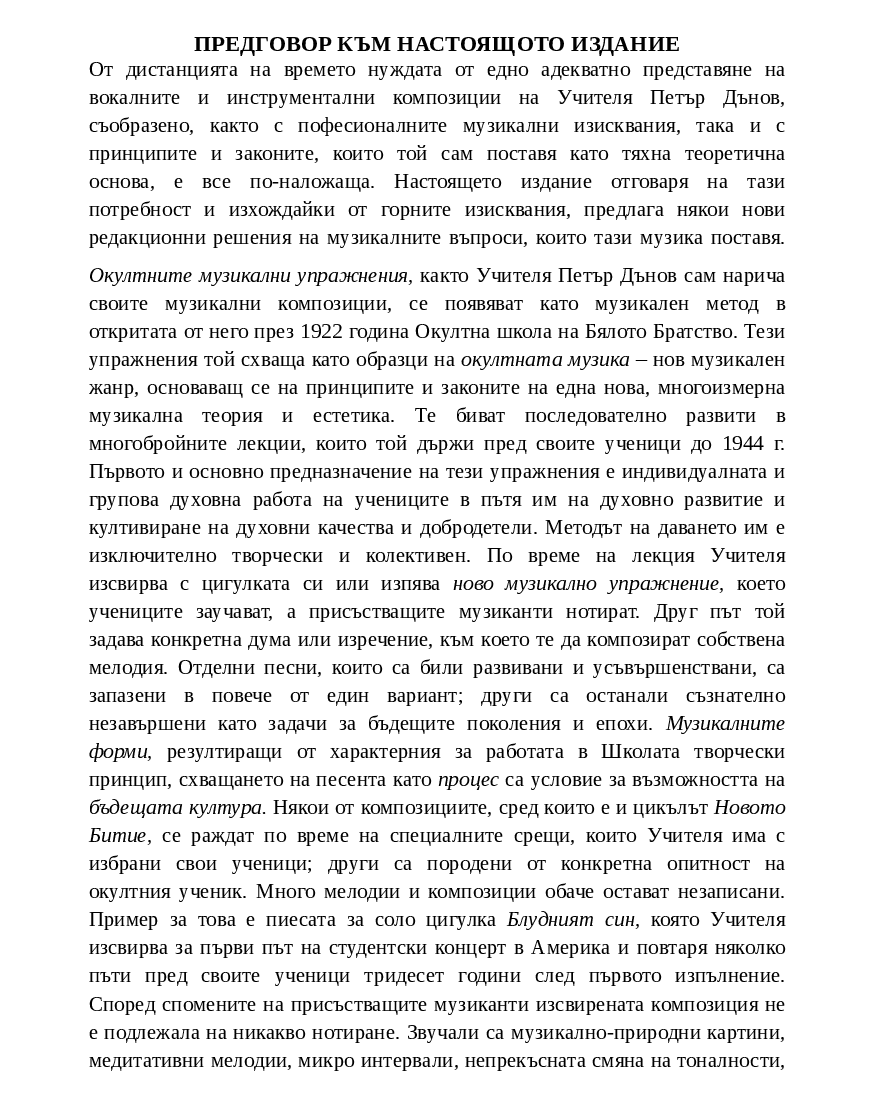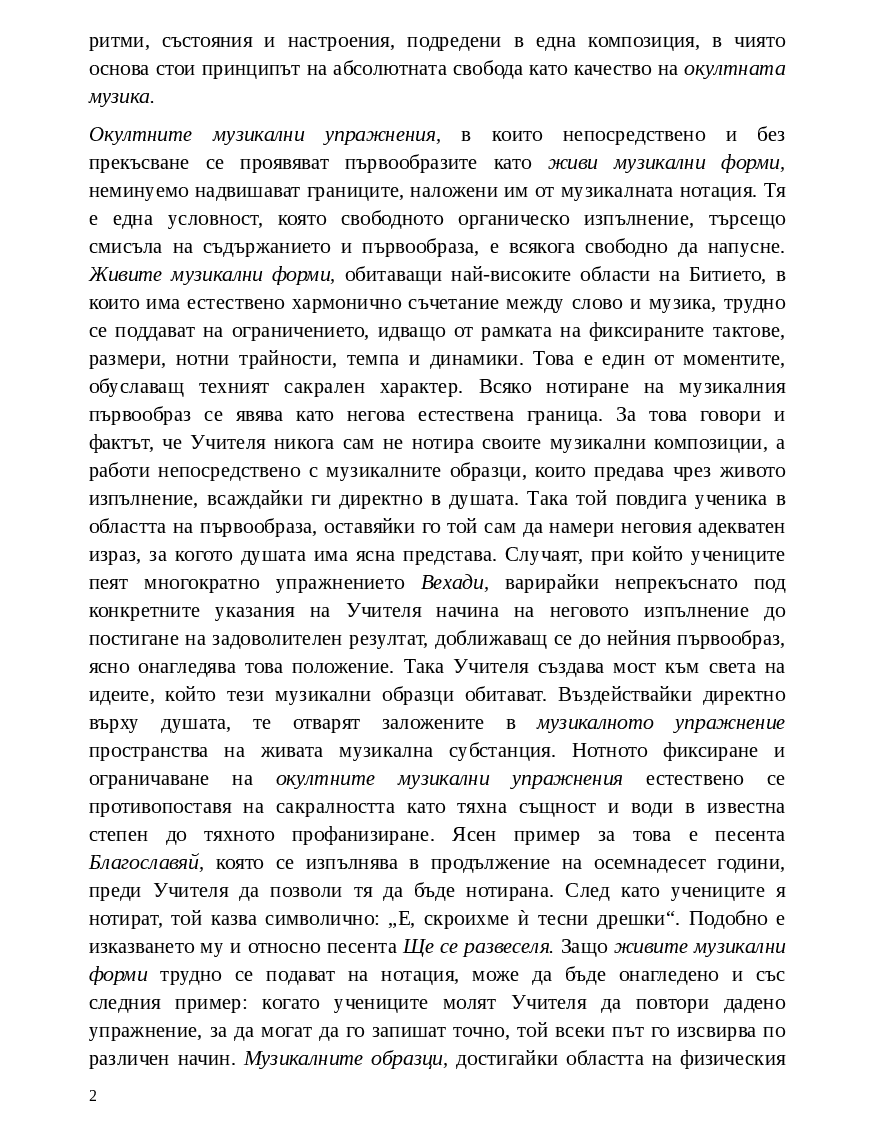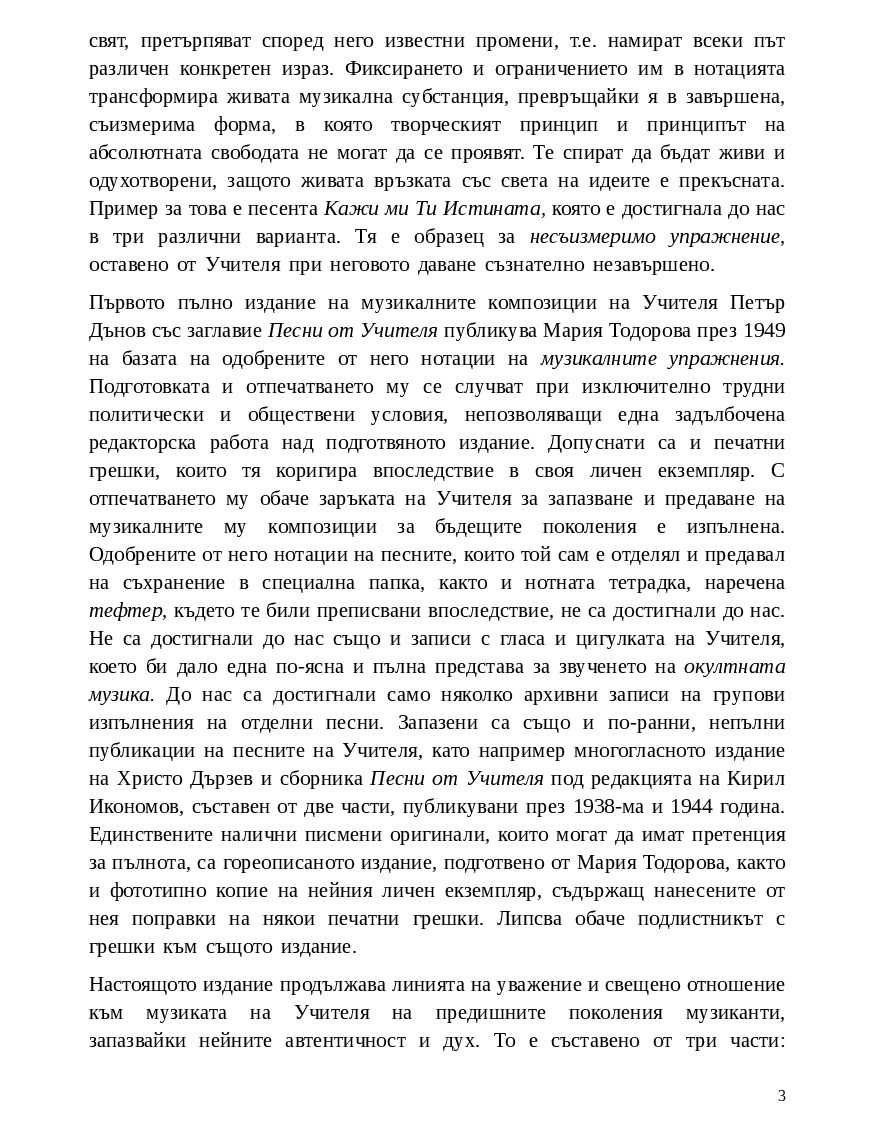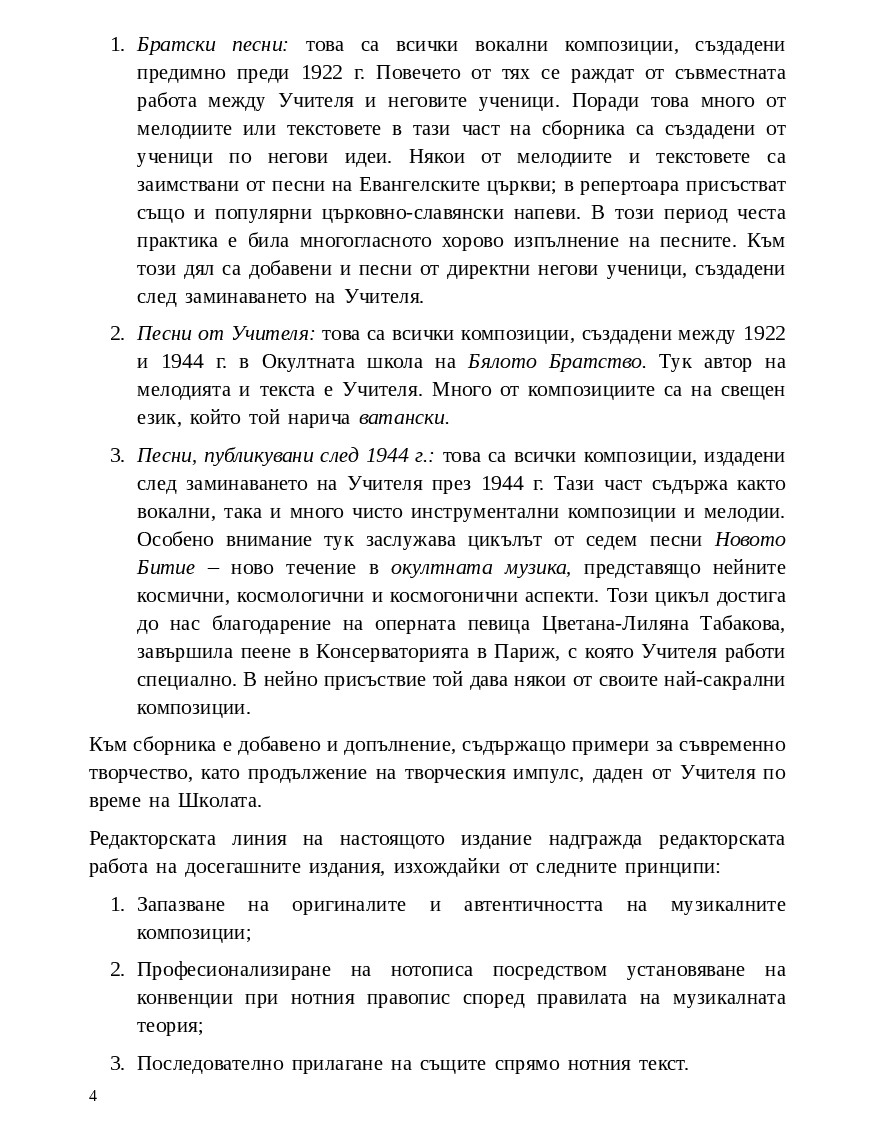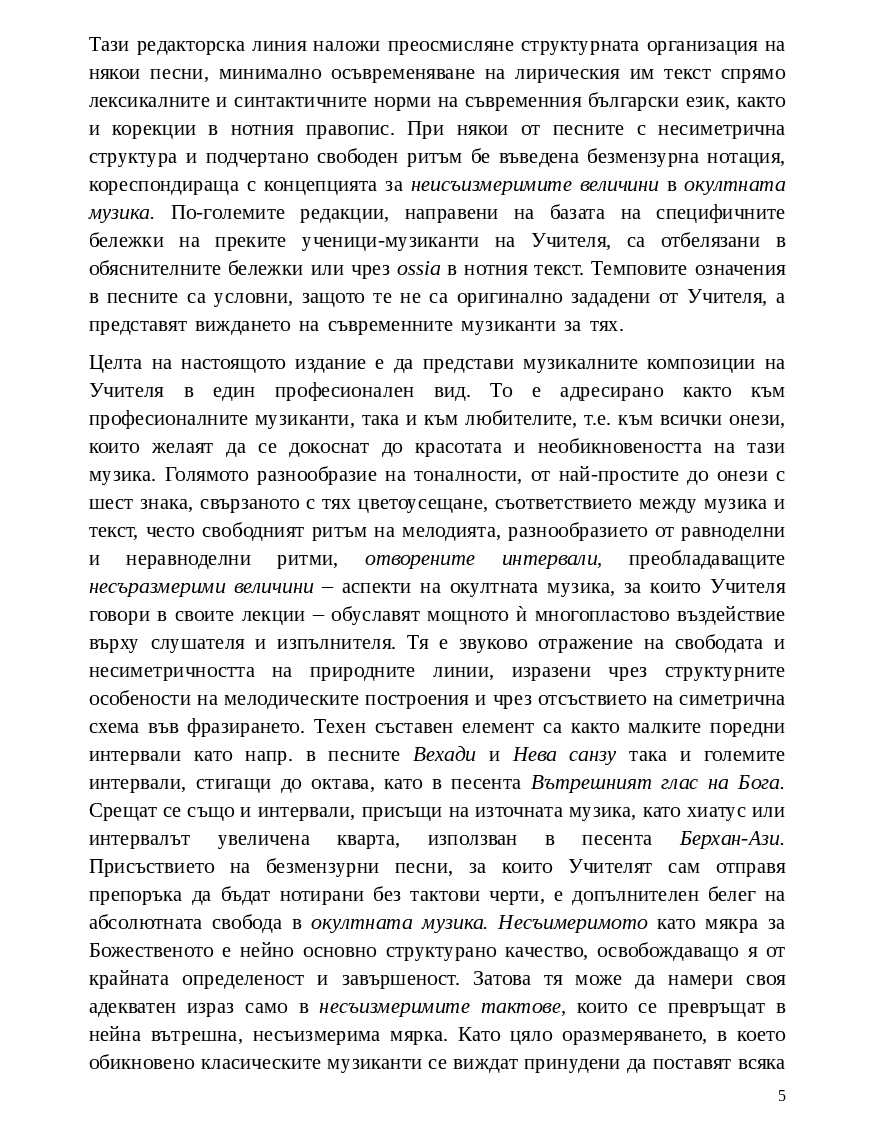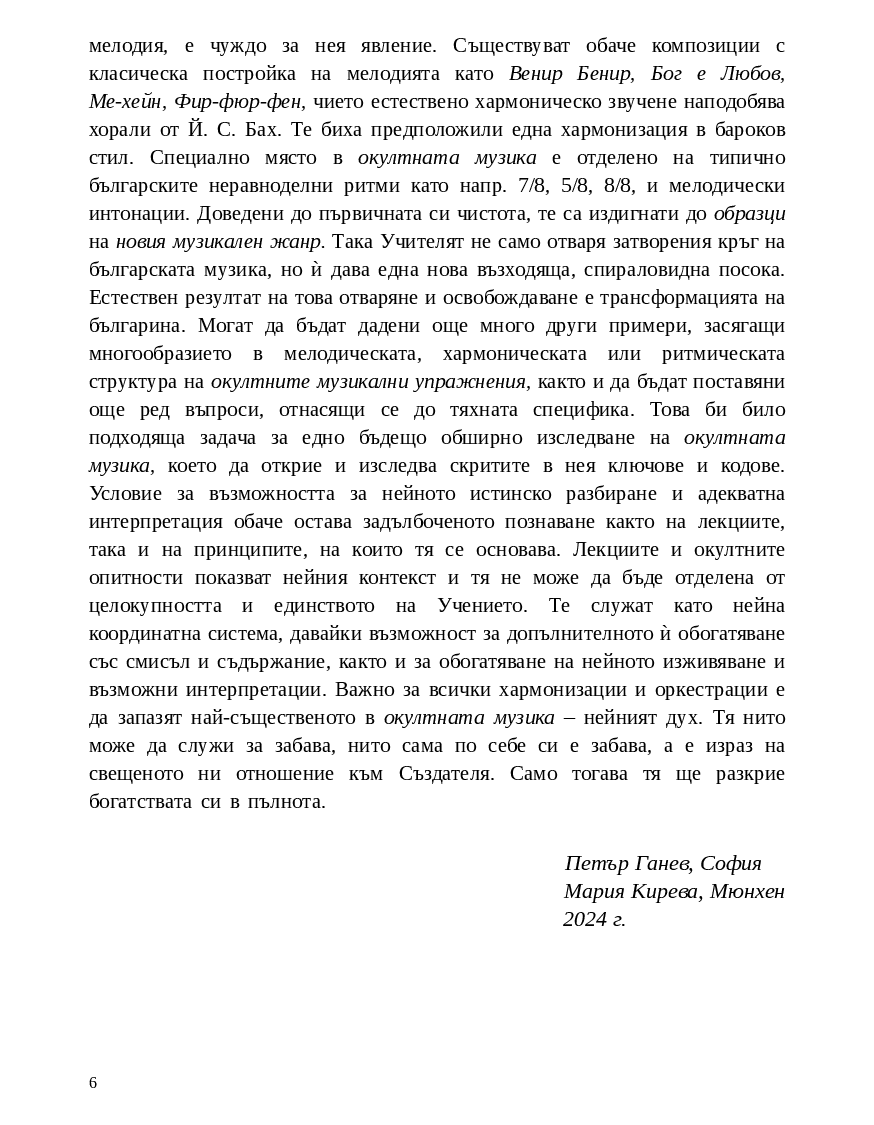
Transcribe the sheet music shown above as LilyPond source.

\version "2.24.3"

% include paper part and global functions
\include "include/globals.ily"

\bookpart {
  \paper {
    print-all-headers = ##f
    print-page-number = ##t
    print-first-page-number = ##f

    % put page numbers on the bottom
    oddHeaderMarkup = \markup ""
    evenHeaderMarkup = \markup ""
    oddFooterMarkup = \markup
    \fill-line {
      ""
      \if \should-print-page-number \fromproperty #'page:page-number-string
    }
    evenFooterMarkup = \markup
    \fill-line {
      \if \should-print-page-number \fromproperty #'page:page-number-string
      ""
    }

    left-margin = 1.5\cm
    right-margin = 1.5\cm
    top-margin = 1.6\cm
    bottom-margin = 1.2\cm
    ragged-bottom = ##t % do not spread the staves to fill the whole vertical space


  }

  \tocItem \markup "Предговор към настоящото издание"
  \markup \fontsize  #+3 { \fill-line \bold {"ПРЕДГОВОР КЪМ НАСТОЯЩОТО ИЗДАНИЕ"} }



  \markup \fontsize #+2.5 {
    \vspace #0.5  \override #'(baseline-skip . 2.7)


    \justify {

      От дистанцията на времето нуждата от едно адекватно представяне на вокалните и инструментални композиции на Учителя Петър Дънов, съобразено, както с пофесионалните музикални изисквания, така и с принципите и законите, които той сам поставя като тяхна теоретична основа, е все по-наложаща. Настоящето издание отговаря на тази потребност и изхождайки от горните изисквания, предлага някои нови редакционни решения на музикалните въпроси, които тази музика поставя.
      %Настоящият сборник съдържа вокални и инструментални композиции от Учителя Петър Константинов Дънов – Беинса Дуно (1864 – 1944) и от негови ученици. Изданието представлява четвърто преработено и допълнено издание на сборника \italic"Песни" \italic"от" \italic"Учителя," отпечатан през 1949 г. в София под редакцията на Мария Тодорова. За основа на настоящото издание послужи последното, трето издание на \italic"Песни" \italic"от" \italic"Учителя," от 2012 г.
    }
  }


  \markup \fontsize #+2.5 {
    \vspace #0.9  \override #'(baseline-skip . 2.7)
    \justify {
      \italic {Окултните} \italic {музикални} \italic {упражнения,} както Учителя Петър Дънов сам нарича своите музикални композиции, се появяват като музикален метод в откритата от него през 1922 година Окултна школа на Бялото Братство. Тези упражнения той схваща като образци на \italic {окултната} \italic {музика} – нов музикален жанр, основаващ се на принципите и законите на една нова, многоизмерна музикална теория и естетика. Те биват последователно развити в многобройните лекции, които той държи пред своите ученици до 1944 г. Първото и основно предназначение на тези упражнения е индивидуалната и групова духовна работа на учениците в пътя им на духовно развитие и култивиране на духовни качества и добродетели. Методът на даването им е изключително творчески и колективен. По време на лекция Учителя изсвирва с цигулката си или изпява \italic {ново} \italic {музикално} \italic {упражнение,} което учениците заучават, а присъстващите музиканти нотират. Друг път той задава конкретна дума или  изречение, към което те да композират собствена мелодия. Отделни песни, които са били развивани и усъвършенствани, са запазени в повече от един вариант; други са останали съзнателно незавършени като задачи за бъдещите поколения и епохи. \italic {Музикалните} \italic {форми,} резултиращи от характерния за работата в Школата творчески принцип, схващането на песента като \italic {процес} са условие за възможността на \italic {бъдещата} \italic {култура.} Някои от композициите, сред които е и цикълът \italic {Новото} \italic {Битие,} се раждат по време на специалните срещи, които Учителя има с избрани свои ученици; други са породени от конкретна опитност на окултния ученик. Много мелодии и композиции обаче остават незаписани.  Пример за това е пиесата за соло цигулка \italic {Блудният} \italic {син,} която Учителя изсвирва за първи път на студентски концерт в Америка и повтаря няколко пъти пред своите ученици тридесет години след първото изпълнение. Според спомените на присъстващите музиканти  изсвирената композиция не е подлежала на никакво нотиране. Звучали са музикално-природни картини, медитативни мелодии, микро интервали, непрекъсната смяна на тоналности,
    }
  }


  \markup \fontsize #+2.5 {
    \override #'(baseline-skip . 2.7)
    \justify {
      ритми, състояния и настроения, подредени в една композиция, в чиято основа стои принципът на абсолютната свобода като качество на \italic{окултната} \italic {музика.}
    }
  }


  \markup \fontsize #+2.5 {
    \vspace #0.9  \override #'(baseline-skip . 2.7)
    \justify {
      \italic{Окултните} \italic{музикални} \italic{упражнения,} в които непосредствено и без прекъсване се проявяват първообразите като \italic{живи} \italic{музикални} \italic{форми,} неминуемо надвишават границите, наложени им от музикалната нотация. Тя е една условност, която свободното органическо изпълнение, търсещо смисъла на съдържанието и първообраза, е всякога свободно да напусне.  \italic{Живите} \italic{музикални} \italic{форми,} обитаващи най-високите области на Битието, в които има естествено хармонично съчетание между слово и музика, трудно се поддават на ограничението, идващо от рамката на фиксираните тактове, размери, нотни трайности, темпа и динамики. Това е един от моментите, обуславащ техният сакрален характер. Всяко нотиране на музикалния първообраз се явява като негова естествена граница. За това говори и фактът, че Учителя никога сам не нотира своите музикални композиции, а работи непосредствено с  музикалните образци, които предава чрез живото изпълнение, всаждайки ги директно в душата. Така той  повдига ученика в областта на първообраза, оставяйки го той сам да намери неговия адекватен израз, за когото душата има ясна представа. Случаят, при който учениците пеят многократно упражнението \italic{Вехади,} варирайки непрекъснато под конкретните указания на Учителя начина на неговото изпълнение до постигане на задоволителен резултат, доближаващ се до нейния първообраз, ясно онагледява това положение. Така Учителя създава мост към света на идеите, който тези музикални образци обитават. Въздействайки директно върху душата, те отварят заложените в \italic{музикалното} \italic{упражнение} пространства на живата музикална субстанция. Нотното фиксиране и ограничаване на \italic{окултните} \italic{музикални} \italic{упражнения} естествено се противопоставя на сакралността като тяхна същност и води в известна степен до тяхното профанизиране. Ясен пример за това е песента \italic{Благославяй,} която се изпълнява в продължение на осемнадесет години, преди Учителя да позволи тя да бъде нотирана. След като учениците я нотират, той казва символично: „Е, скроихме ѝ тесни дрешки“. Подобно е изказването му и относно песента \italic{Ще} \italic{се }\italic{развеселя.} Защо \italic{живите} \italic{музикални} \italic{форми} трудно се подават на нотация, може да бъде онагледено и със следния пример: когато учениците молят Учителя да повтори дадено упражнение, за да могат да го запишат точно, той всеки път го изсвирва по различен начин. \italic{Музикалните} \italic{образци,} достигайки областта на физическия

    }
  }


  \markup \fontsize #+2.5 {
    \override #'(baseline-skip . 2.7)
    \justify {

      свят, претърпяват според него известни промени, т.е. намират всеки път различен конкретен израз. Фиксирането и ограничението им в нотацията трансформира живата музикална субстанция, превръщайки я в завършена, съизмерима форма, в която творческият принцип и принципът на абсолютната свободата не могат да се проявят. Те спират да бъдат живи и одухотворени, защото живата връзката със света на идеите е прекъсната. Пример за това е песента \italic{Кажи ми Ти Истината,} която е достигнала до нас в три различни варианта. Тя е образец за \italic{несъизмеримо упражнение,} оставено от Учителя при неговото даване съзнателно незавършено.
    }
  }
  \markup \fontsize #+2.5 {
    \vspace #0.9  \override #'(baseline-skip . 2.7)
    \justify {
      Първото пълно издание на музикалните композиции на Учителя Петър Дънов със заглавие \italic {Песни} \italic {от} \italic {Учителя} публикува Мария Тодорова през 1949 на базата на одобрените от него нотации на \italic {музикалните} \italic {упражнения.} Подготовката и отпечатването му се случват при изключително трудни политически и обществени условия, непозволяващи една задълбочена редакторска работа над подготвяното издание. Допуснати са и печатни грешки, които тя коригира впоследствие в своя личен екземпляр. С отпечатването му обаче заръката на Учителя за запазване и предаване на музикалните му композиции за бъдещите поколения е изпълнена. Одобрените от него нотации на песните, които той сам е отделял и предавал на съхранение в специална папка, както и нотната тетрадка, наречена \italic {тефтер,} където те били преписвани впоследствие, не са достигнали до нас. Не са достигнали до нас също и записи с гласа и цигулката на Учителя, което би дало една по-ясна и пълна представа за звученето на \italic {окултната} \italic {музика.} До нас са достигнали само няколко архивни записи на групови изпълнения на отделни песни. Запазени са също и по-ранни, непълни публикации на песните на Учителя, като например многогласното издание на Христо Дързев и сборника \italic {Песни} \italic {от} \italic {Учителя} под редакцията на Кирил Икономов, съставен от две части, публикувани през 1938-ма и 1944 година. Единствените налични писмени оригинали, които могат да имат претенция за пълнота, са гореописаното издание, подготвено от Мария Тодорова, както и фототипно копие на нейния личен екземпляр, съдържащ нанесените от нея поправки на някои печатни грешки. Липсва обаче подлистникът с грешки към същото издание.
    }
  }


  \markup \fontsize #+2.5 {
    \vspace #0.9  \override #'(baseline-skip . 2.7)
    \justify {
      Настоящото издание продължава линията на  уважение и свещено отношение към музиката на Учителя на предишните поколения музиканти, \justify-line {запазвайки нейните автентичност и дух. То е съставено от три части:}
    }
  }


  \markup \override #'(line-width . 62.5) \fontsize  #+2.5 {
    \override #'(baseline-skip . 2.7) \column {
      "    1."
    }
    \hspace #0.5
    \override #'(baseline-skip . 2.7) \column {
      \justify {
        \italic {Братски песни:  } това са всички вокални композиции, създадени предимно преди 1922 г. Повечето от тях се раждат от съвместната работа между Учителя и неговите ученици. Поради това много от мелодиите или текстовете в тази част на сборника са създадени от ученици по негови идеи. Някои от мелодиите и текстовете са заимствани от песни на Евангелските църкви; в репертоара присъстват също и популярни църковно-славянски напеви. В този период честа практика е била многогласното хорово изпълнение на песните. Към този дял са добавени и песни от директни негови ученици, създадени след заминаването на Учителя.
      }
    }
  }

  \markup \override #'(line-width . 62.5) \fontsize  #+2.5 {
    \vspace #0.9  \override #'(baseline-skip . 2.7) \column {
      "    2."
    }
    \hspace #0.5
    \override #'(baseline-skip . 2.7) \column {
      \justify {
        \italic { Песни от Учителя: } това са всички композиции, създадени между 1922 и 1944 г. в Окултната школа на \italic {Бялото}
        \italic {Братство.} Тук автор на мелодията и текста е Учителя. Много от композициите са на свещен език, който той
        нарича \italic {ватански.}
      }
    }
  }

  \markup \override #'(line-width . 62.5) \fontsize  #+2.5 {
    \vspace #0.9  \override #'(baseline-skip . 2.7) \column {
      "    3."
    }
    \hspace #0.5
    \override #'(baseline-skip . 2.7) \column {
      \justify {
        \italic {Песни, публикувани след 1944 г.:  } това са всички композиции, издадени след заминаването на Учителя през 1944 г.
        Тази част съдържа както вокални, така и много чисто инструментални композиции и мелодии. Особено внимание тук
        заслужава цикълът от седем песни \italic {Новото} \italic{Битие} – ново течение в \italic {окултната} \italic {музика,} представящо нейните космични, космологични и космогонични аспекти. Този цикъл достига до нас благодарение на оперната певица Цветана-Лиляна Табакова, завършила пеене в Консерваторията в Париж, с която Учителя работи специално. В нейно присъствие той дава някои от своите най-сакрални композиции.
      }
    }
  }
  \markup \fontsize #+2.5 {
    \vspace #0.9  \override #'(baseline-skip . 2.7)
    \justify {
      Към сборника е добавено и допълнение, съдържащо примери за съвременно творчество, като продължение на творческия импулс, даден от Учителя по време на Школата.
    }
  }
  \markup \fontsize #+2.5 {
    \vspace #0.9  \override #'(baseline-skip . 2.7)
    \justify {
      Редакторската линия на настоящото издание надгражда редакторската работа на досегашните издания, изхождайки
      от следните принципи:
    }
  }

  \markup \override #'(line-width . 62.5) \fontsize  #+2.5 {
    \vspace #0.9  \override #'(baseline-skip . 2.7) \column {
      "    1."
    }
    \hspace #0.5
    \override #'(baseline-skip . 2.7) \column {
      \justify {
        Запазване на оригиналите и автентичността на музикалните композиции;
      }
    }
  }

  \markup \override #'(line-width . 62.5) \fontsize  #+2.5 {
    \vspace #0.9  \override #'(baseline-skip . 2.7) \column {
      "    2."
    }
    \hspace #0.5
    \override #'(baseline-skip . 2.7) \column {
      \justify {
        Професионализиране на нотописа посредством установяване на конвенции при нотния правопис според правилата на музикалната теория;
      }
    }
  }


  \markup \override #'(line-width . 62.5) \fontsize  #+2.5 {
    \vspace #0.9 \override #'(baseline-skip . 2.7) \column {
      "    3."
    }
    \hspace #0.5
    \override #'(baseline-skip . 2.7) \column {
      \justify {
        Последователно прилагане на същите спрямо нотния текст.
      }
    }
  }



  \markup \fontsize #+2.5 {
    \override #'(baseline-skip . 2.7)
    \justify {
      Тази редакторска линия наложи преосмисляне структурната организация на някои песни, минимално осъвременяване на лирическия им текст спрямо лексикалните и синтактичните норми на съвременния български език, както и корекции в нотния правопис. При някои от песните с несиметрична структура и подчертано свободен ритъм бе въведена безмензурна нотация, кореспондираща с концепцията за \italic"неисъизмеримите" \italic"величини" в \italic"окултната" \italic"музика." По-големите редакции, направени на базата на специфичните бележки на преките ученици-музиканти на Учителя, са отбелязани в обяснителните бележки или чрез \italic {ossia} в нотния текст. Темповите означения в песните са условни, защото те не са оригинално зададени от Учителя, а представят виждането на съвременните музиканти за тях.
    }
  }

  \markup \fontsize #+2.5 {
    \vspace #0.9  \override #'(baseline-skip . 2.7)
    \justify {

      Целта на настоящото издание е да представи музикалните композиции на Учителя в един професионален вид. То е адресирано както към професионалните музиканти, така и към любителите, т.е. към всички онези, които желаят да се докоснат до красотата и необикновеността на тази музика. Голямото разнообразие на тоналности, от най-простите до онези с шест знака, свързаното с тях цветоусещане, съответствието между музика и текст, често свободният ритъм на мелодията, разнообразието от равноделни и неравноделни ритми, \italic {отворените} \italic {интервали,} преобладаващите \italic {несъразмерими} \italic {величини} – аспекти на окултната музика, за които Учителя говори в своите лекции – обуславят мощното ѝ многопластово въздействие върху слушателя и изпълнителя. Тя е звуково отражение на свободата и несиметричността на природните линии, изразени чрез структурните особености на мелодическите построения и чрез отсъствието на симетрична схема във фразирането. Техен съставен елемент са както малките поредни интервали като напр. в песните \italic {Вехади} и \italic {Нева санзу} така и големите интервали, стигащи до октава, като в песента \italic {Вътрешният глас на Бога.} Срещат се също и интервали, присъщи на източната музика, като хиатус или интервалът увеличена кварта, използван в песента \italic {Берхан-Ази.} Присъствието на безмензурни песни, за които Учителят сам отправя препоръка да бъдат нотирани без тактови черти, е допълнителен белег на абсолютната свобода в \italic {окултната} \italic {музика.} \italic {Несъимеримото} като мякра за Божественото е нейнo основно структурано качество, освобождаващо я от крайната определеност и завършеност. Затова тя може да намери своя адекватен израз само в \italic {несъизмеримите} \italic {тактове,} които се превръщат в нейна вътрешна, несъизмерима мярка. Като цяло оразмеряването, в което обикновено класическите музиканти се виждат принудени да поставят всяка
    }
  }

  \markup \fontsize #+2.5 {
    \vspace #0.9  \override #'(baseline-skip . 2.7)
    \justify {
      мелодия, е чуждо за нея явление. Съществуват обаче композиции с класическа постройка на мелодията като \italic {Венир Бенир,} \italic {Бог е Любов,} \italic {Ме-хейн,} \italic {Фир-фюр-фен,} чието естествено  хармоническо звучене наподобява хорали от Й. С. Бах. Те биха предположили една хармонизация в бароков стил. Специално място в \italic {окултната} \italic {музика} е отделено на типично българските неравноделни ритми като напр. 7/8, 5/8, 8/8, и мелодически интонации. Доведени до първичната си чистота, те са издигнати до \italic {образци} на \italic {новия} \italic {музикален} \italic {жанр.} Така Учителят не само отваря затворения кръг на българската музика, но ѝ дава една нова възходяща, спираловидна посока. Естествен резултат на това отваряне и освобождаване е трансформацията на българина. Могат да бъдат дадени още много други примери, засягащи многообразието в мелодическата, хармоническата или ритмическата структура на \italic {окултните} \italic {музикални} \italic {упражнения,} както и да бъдат поставяни още ред въпроси, отнасящи се до тяхната специфика. Това би било подходяща задача за едно бъдещо обширно изследване на \italic {окултната} \italic {музика,} което да открие и изследва скритите в нея ключове и кодове. Условие за възможността за нейното истинско разбиране и адекватна интерпретация обаче остава задълбоченото познаване както на лекциите, така и на принципите, на които тя се основава. Лекциите и окултните опитности показват нейния контекст и тя не може да бъде отделена от целокупността и единството на Учението. Те служат като нейна координатна система, давайки възможност за допълнителното ѝ обогатяване със смисъл и съдържание, както и за обогатяване на нейното изживяване и възможни интерпретации. Важно за всички хармонизации и оркестрации е да запазят най-същественото в \italic {окултната} \italic {музика} – нейният дух. Тя нито може да служи за забава, нито сама по себе си е забава, а е израз на свещеното ни отношение към Създателя. Само тогава тя ще разкрие богатствата си в пълнота.




    }
  }


  \markup \fontsize #+3 \raise #0 \override #'(baseline-skip . 2.7) {
    \column {
      \line {"  "}
      \line {"  "}
      \fill-line { "" ""  \italic {"Петър Ганев, София    "} }
      \fill-line { "" ""  \italic {"Мария Кирева, Мюнхен"} }
      \fill-line { "" ""  \italic {"2024 г.                            "} }
    }
  }


} % bookpart



% Più mosso
% „Weiße Bruderschaft“

% принципа на вариантността, принципа на нефиксираносста, принципа на свободата, принципа на живота който тече  нефиксираната гъвкава музикална субстанция, отразяваща живия живот. радикално различни приниципи в комуникацията с музиката и комуникацията с музиката.
